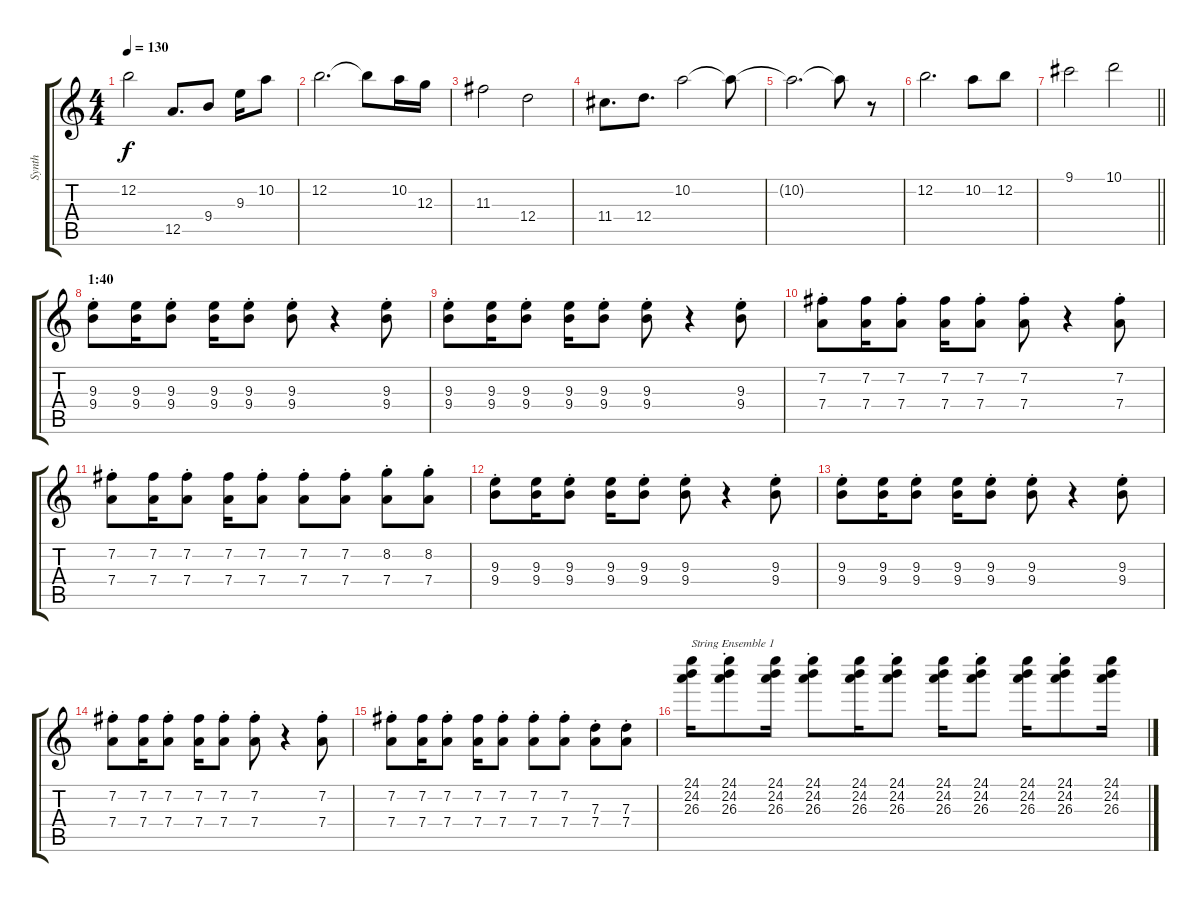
\track ("Synth" "Synth") {instrument stringensemble1}
\staff {score tabs}
\tuning (E5 B4 G4 D4 A3 E3) {hide}
\ts (4 4)
\tempo 130
\clef g2
\ks c
12.2{t}.2{dy f} 12.5.8{d} 9.4.8 9.3.16 10.2.8 |
12.2.2{d} 12.2{t}.8 10.2.16 12.3.16 |
11.3.2 12.4.2 |
11.4.8{d} 12.4.8{d} 10.2.2 10.2{t}.8 |
10.2{t}.2{d} 10.2{t}.8 r.8 |
12.2.2{d} 10.2.8 12.2.8 |
\barLineRight lightlight
9.1.2 10.1.2 |
\section ("" "1:40")
(9.3{st} 9.4{st}).8 (9.3 9.4).16 (9.3{st} 9.4{st}).8 (9.3 9.4).16 (9.3{st} 9.4{st}).8 (9.3{st} 9.4{st}).8 r.4 (9.3{st} 9.4{st}).8 |
(9.3{st} 9.4{st}).8 (9.3 9.4).16 (9.3{st} 9.4{st}).8 (9.3 9.4).16 (9.3{st} 9.4{st}).8 (9.3{st} 9.4{st}).8 r.4 (9.3{st} 9.4{st}).8 |
(7.2{st} 7.4{st}).8 (7.2 7.4).16 (7.2{st} 7.4{st}).8 (7.2 7.4).16 (7.2{st} 7.4{st}).8 (7.2{st} 7.4{st}).8 r.4 (7.2{st} 7.4{st}).8 |
(7.2{st} 7.4{st}).8 (7.2 7.4).16 (7.2{st} 7.4{st}).8 (7.2 7.4).16 (7.2{st} 7.4{st}).8 (7.2{st} 7.4{st}).8 (7.2{st} 7.4{st}).8 (8.2{st} 7.4{st}).8 (8.2{st} 7.4{st}).8 |
(9.3{st} 9.4{st}).8 (9.3 9.4).16 (9.3{st} 9.4{st}).8 (9.3 9.4).16 (9.3{st} 9.4{st}).8 (9.3{st} 9.4{st}).8 r.4 (9.3{st} 9.4{st}).8 |
(9.3{st} 9.4{st}).8 (9.3 9.4).16 (9.3{st} 9.4{st}).8 (9.3 9.4).16 (9.3{st} 9.4{st}).8 (9.3{st} 9.4{st}).8 r.4 (9.3{st} 9.4{st}).8 |
(7.2{st} 7.4{st}).8 (7.2 7.4).16 (7.2{st} 7.4{st}).8 (7.2 7.4).16 (7.2{st} 7.4{st}).8 (7.2{st} 7.4{st}).8 r.4 (7.2{st} 7.4{st}).8 |
(7.2{st} 7.4{st}).8 (7.2 7.4).16 (7.2{st} 7.4{st}).8 (7.2 7.4).16 (7.2{st} 7.4{st}).8 (7.2{st} 7.4{st}).8 (7.2{st} 7.4{st}).8 (7.3{st} 7.4{st}).8 (7.3{st} 7.4{st}).8 |
(24.1 24.2 26.3).16{txt "String Ensemble 1" instrument stringensemble1} (24.1{st} 24.2{st} 26.3{st}).8 (24.1 24.2 26.3).16 (24.1{st} 24.2{st} 26.3{st}).8 (24.1 24.2 26.3).16 (24.1{st} 24.2{st} 26.3{st}).8 (24.1 24.2 26.3).16 (24.1{st} 24.2{st} 26.3{st}).8 (24.1 24.2 26.3).16 (24.1{st} 24.2{st} 26.3{st}).8 (24.1 24.2 26.3).16
